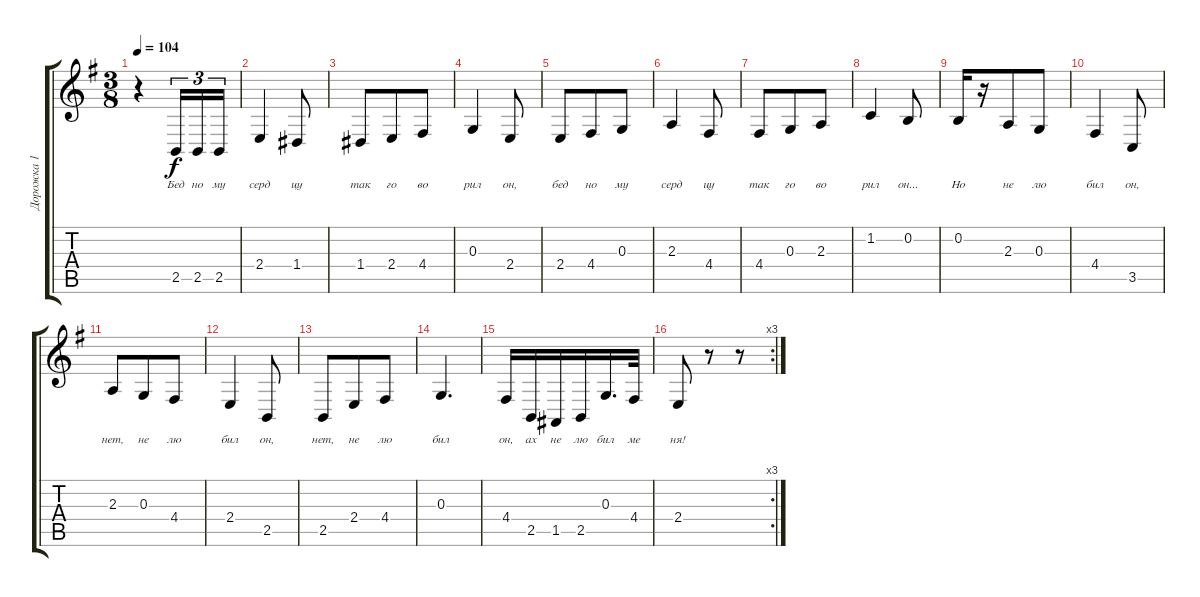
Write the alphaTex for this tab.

\track ("Дорожка 1" "Дорожка 1") {instrument oboe}
\staff {score tabs}
\tuning (E4 B3 G3 D3 A2 E2) {hide}
\ts (3 8)
\tempo 104
\clef g2
\ks g
r.4{dy f} 2.5.16{tu (3 2) lyrics (0 "Бед") lyrics (1 "") lyrics (2 "") lyrics (3 "") lyrics (4 "")} 2.5.16{tu (3 2) lyrics (0 "но") lyrics (1 "") lyrics (2 "") lyrics (3 "") lyrics (4 "")} 2.5.16{tu (3 2) lyrics (0 "му") lyrics (1 "") lyrics (2 "") lyrics (3 "") lyrics (4 "")} |
2.4.4{lyrics (0 "серд") lyrics (1 "") lyrics (2 "") lyrics (3 "") lyrics (4 "")} 1.4.8{lyrics (0 "цу") lyrics (1 "") lyrics (2 "") lyrics (3 "") lyrics (4 "")} |
1.4.8{lyrics (0 "так") lyrics (1 "") lyrics (2 "") lyrics (3 "") lyrics (4 "")} 2.4.8{lyrics (0 "го") lyrics (1 "") lyrics (2 "") lyrics (3 "") lyrics (4 "")} 4.4.8{lyrics (0 "во") lyrics (1 "") lyrics (2 "") lyrics (3 "") lyrics (4 "")} |
0.3.4{lyrics (0 "рил") lyrics (1 "") lyrics (2 "") lyrics (3 "") lyrics (4 "")} 2.4.8{lyrics (0 "он,") lyrics (1 "") lyrics (2 "") lyrics (3 "") lyrics (4 "")} |
2.4.8{lyrics (0 "бед") lyrics (1 "") lyrics (2 "") lyrics (3 "") lyrics (4 "")} 4.4.8{lyrics (0 "но") lyrics (1 "") lyrics (2 "") lyrics (3 "") lyrics (4 "")} 0.3.8{lyrics (0 "му") lyrics (1 "") lyrics (2 "") lyrics (3 "") lyrics (4 "")} |
2.3.4{lyrics (0 "серд") lyrics (1 "") lyrics (2 "") lyrics (3 "") lyrics (4 "")} 4.4.8{lyrics (0 "цу") lyrics (1 "") lyrics (2 "") lyrics (3 "") lyrics (4 "")} |
4.4.8{lyrics (0 "так") lyrics (1 "") lyrics (2 "") lyrics (3 "") lyrics (4 "")} 0.3.8{lyrics (0 "го") lyrics (1 "") lyrics (2 "") lyrics (3 "") lyrics (4 "")} 2.3.8{lyrics (0 "во") lyrics (1 "") lyrics (2 "") lyrics (3 "") lyrics (4 "")} |
1.2.4{lyrics (0 "рил") lyrics (1 "") lyrics (2 "") lyrics (3 "") lyrics (4 "")} 0.2.8{lyrics (0 "он...") lyrics (1 "") lyrics (2 "") lyrics (3 "") lyrics (4 "")} |
0.2.16{lyrics (0 "Но") lyrics (1 "") lyrics (2 "") lyrics (3 "") lyrics (4 "")} r.16 2.3.8{lyrics (0 "не") lyrics (1 "") lyrics (2 "") lyrics (3 "") lyrics (4 "")} 0.3.8{lyrics (0 "лю") lyrics (1 "") lyrics (2 "") lyrics (3 "") lyrics (4 "")} |
4.4.4{lyrics (0 "бил") lyrics (1 "") lyrics (2 "") lyrics (3 "") lyrics (4 "")} 3.5.8{lyrics (0 "он,") lyrics (1 "") lyrics (2 "") lyrics (3 "") lyrics (4 "")} |
2.3.8{lyrics (0 "нет,") lyrics (1 "") lyrics (2 "") lyrics (3 "") lyrics (4 "")} 0.3.8{lyrics (0 "не") lyrics (1 "") lyrics (2 "") lyrics (3 "") lyrics (4 "")} 4.4.8{lyrics (0 "лю") lyrics (1 "") lyrics (2 "") lyrics (3 "") lyrics (4 "")} |
2.4.4{lyrics (0 "бил") lyrics (1 "") lyrics (2 "") lyrics (3 "") lyrics (4 "")} 2.5.8{lyrics (0 "он,") lyrics (1 "") lyrics (2 "") lyrics (3 "") lyrics (4 "")} |
2.5.8{lyrics (0 "нет,") lyrics (1 "") lyrics (2 "") lyrics (3 "") lyrics (4 "")} 2.4.8{lyrics (0 "не") lyrics (1 "") lyrics (2 "") lyrics (3 "") lyrics (4 "")} 4.4.8{lyrics (0 "лю") lyrics (1 "") lyrics (2 "") lyrics (3 "") lyrics (4 "")} |
0.3.4{d lyrics (0 "бил") lyrics (1 "") lyrics (2 "") lyrics (3 "") lyrics (4 "")} |
4.4.16{lyrics (0 "он,") lyrics (1 "") lyrics (2 "") lyrics (3 "") lyrics (4 "")} 2.5.16{lyrics (0 "ах") lyrics (1 "") lyrics (2 "") lyrics (3 "") lyrics (4 "")} 1.5.16{lyrics (0 "не") lyrics (1 "") lyrics (2 "") lyrics (3 "") lyrics (4 "")} 2.5.16{lyrics (0 "лю") lyrics (1 "") lyrics (2 "") lyrics (3 "") lyrics (4 "")} 0.3.16{d lyrics (0 "бил") lyrics (1 "") lyrics (2 "") lyrics (3 "") lyrics (4 "")} 4.4.32{lyrics (0 "ме") lyrics (1 "") lyrics (2 "") lyrics (3 "") lyrics (4 "")} |
\rc 3
2.4.8{lyrics (0 "ня!") lyrics (1 "") lyrics (2 "") lyrics (3 "") lyrics (4 "")} r.8 r.8
